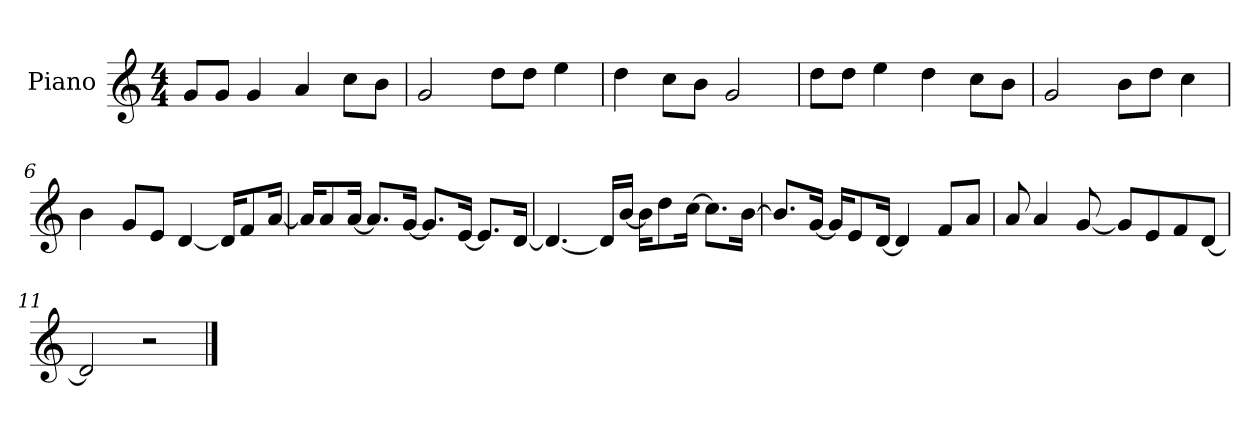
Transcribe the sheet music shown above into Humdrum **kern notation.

**kern
*part1
*staff1
*I"Piano
*I'P-no
*clefG2
*k[]
*M4/4
*MM90
=1
8g/L
8g/J
4g/
4a/
8cc\L
8b\J
=2
2g/
8dd\L
8dd\J
4ee\
=3
4dd\
8cc\L
8b\J
2g/
=4
8dd\L
8dd\J
4ee\
4dd\
8cc\L
8b\J
=5
2g/
8b\L
8dd\J
4cc\
=6
4b\
8g/L
8e/J
[4d/
16d/KL]
8f/
[16a/Jk
!!LO:LB:g=z
=7
16a/KL]
8a/
[16a/Jk
8.a/L]
[16g/Jk
8.g/L]
[16e/Jk
8.e/L]
[16d/Jk
=8
4.d/_
16d/LL]
[16b/JJ
16b\KL]
8dd\
[16cc\Jk
8.cc\L]
[16b\Jk
=9
8.b/L]
[16g/Jk
16g/KL]
8e/
[16d/Jk
4d/]
8f/L
8a/J
=10
8a/
4a/
[8g/
8g/L]
8e/
8f/
[8d/J
=11
2d/]
2r
==
*-
